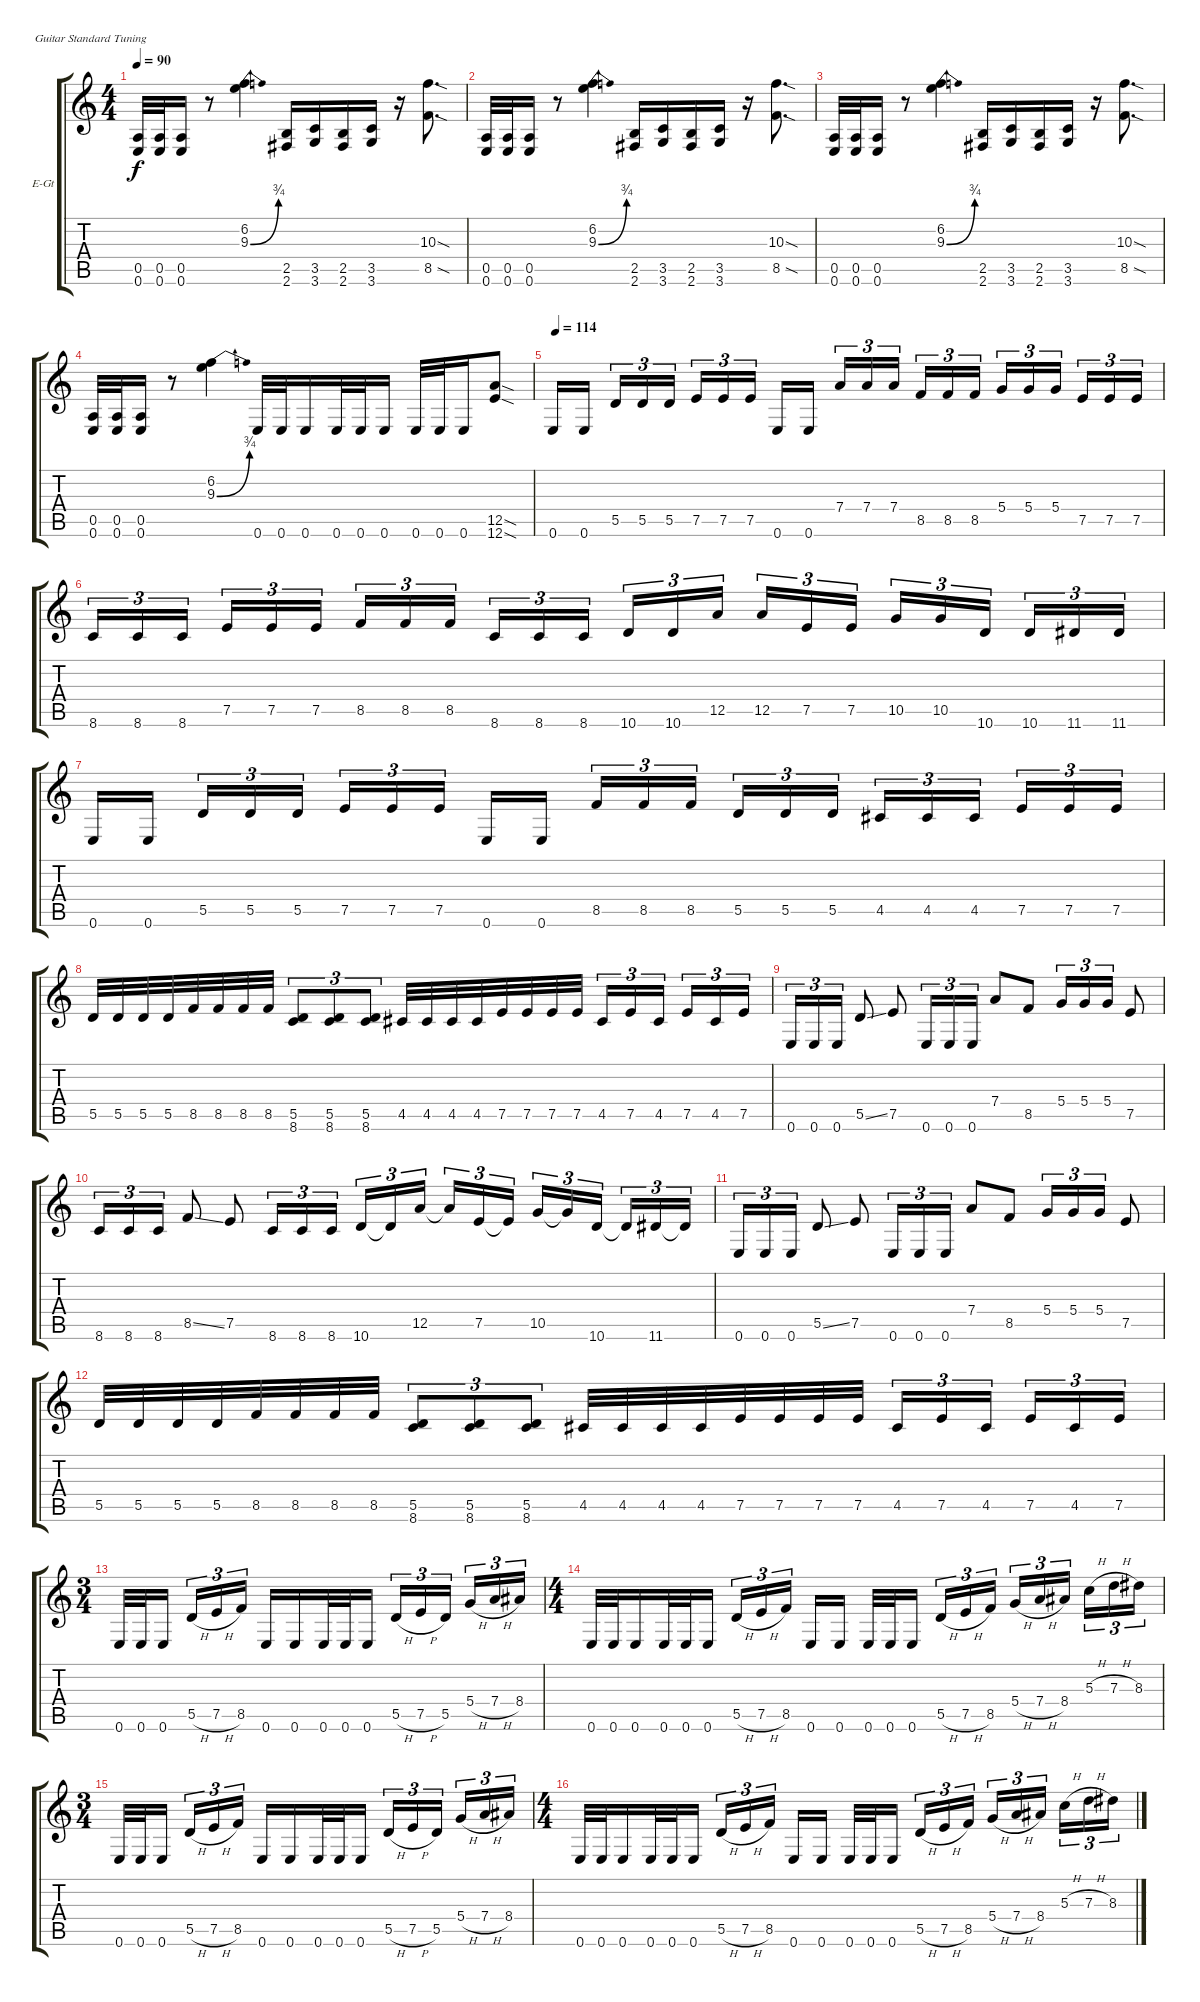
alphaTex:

\defaultSystemsLayout 4
\bracketExtendMode groupsimilarinstruments
\firstSystemTrackNameOrientation horizontal
\otherSystemsTrackNameOrientation horizontal
\track ("Distortion" "E-Gt") {instrument distortionguitar}
\staff {score tabs}
\tuning (E4 B3 G3 D3 A2 E2)
\ts (4 4)
\tempo 90
\clef g2
\ks c
(0.6 0.5).32{dy f} (0.6 0.5).32 (0.6 0.5).16 r.8 (6.2 9.3{be (bend 0 0 20.4 3)}).4 (2.6 2.5).16 (3.6 3.5).16 (2.6 2.5).16 (3.6 3.5).16 r.16 (8.5{sod} 10.3{sod}).8{d} |
(0.6 0.5).32 (0.6 0.5).32 (0.6 0.5).16 r.8 (6.2 9.3{be (bend 0 0 20.4 3)}).4 (2.6 2.5).16 (3.6 3.5).16 (2.6 2.5).16 (3.6 3.5).16 r.16 (8.5{sod} 10.3{sod}).8{d} |
(0.6 0.5).32 (0.6 0.5).32 (0.6 0.5).16 r.8 (6.2 9.3{be (bend 0 0 20.4 3)}).4 (2.6 2.5).16 (3.6 3.5).16 (2.6 2.5).16 (3.6 3.5).16 r.16 (8.5{sod} 10.3{sod}).8{d} |
(0.6 0.5).32 (0.6 0.5).32 (0.6 0.5).16 r.8 (6.2 9.3{be (bend 0 0 20.4 3)}).4 0.6.32 0.6.32 0.6.16 0.6.32 0.6.32 0.6.16 0.6.32 0.6.32 0.6.16 (12.6{sod} 12.5{sod}).8 |
\tempo (114 0.00625)
0.6.16 0.6.16 5.5.16{tu (3 2)} 5.5.16{tu (3 2)} 5.5.16{tu (3 2)} 7.5.16{tu (3 2)} 7.5.16{tu (3 2)} 7.5.16{tu (3 2)} 0.6.16 0.6.16 7.4.16{tu (3 2)} 7.4.16{tu (3 2)} 7.4.16{tu (3 2)} 8.5.16{tu (3 2)} 8.5.16{tu (3 2)} 8.5.16{tu (3 2)} 5.4.16{tu (3 2)} 5.4.16{tu (3 2)} 5.4.16{tu (3 2)} 7.5.16{tu (3 2)} 7.5.16{tu (3 2)} 7.5.16{tu (3 2)} |
8.6.16{tu (3 2)} 8.6.16{tu (3 2)} 8.6.16{tu (3 2)} 7.5.16{tu (3 2)} 7.5.16{tu (3 2)} 7.5.16{tu (3 2)} 8.5.16{tu (3 2)} 8.5.16{tu (3 2)} 8.5.16{tu (3 2)} 8.6.16{tu (3 2)} 8.6.16{tu (3 2)} 8.6.16{tu (3 2)} 10.6.16{tu (3 2)} 10.6.16{tu (3 2)} 12.5.16{tu (3 2)} 12.5.16{tu (3 2)} 7.5.16{tu (3 2)} 7.5.16{tu (3 2)} 10.5.16{tu (3 2)} 10.5.16{tu (3 2)} 10.6.16{tu (3 2)} 10.6.16{tu (3 2)} 11.6.16{tu (3 2)} 11.6.16{tu (3 2)} |
0.6.16 0.6.16 5.5.16{tu (3 2)} 5.5.16{tu (3 2)} 5.5.16{tu (3 2)} 7.5.16{tu (3 2)} 7.5.16{tu (3 2)} 7.5.16{tu (3 2)} 0.6.16 0.6.16 8.5.16{tu (3 2)} 8.5.16{tu (3 2)} 8.5.16{tu (3 2)} 5.5.16{tu (3 2)} 5.5.16{tu (3 2)} 5.5.16{tu (3 2)} 4.5.16{tu (3 2)} 4.5.16{tu (3 2)} 4.5.16{tu (3 2)} 7.5.16{tu (3 2)} 7.5.16{tu (3 2)} 7.5.16{tu (3 2)} |
5.5.32 5.5.32 5.5.32 5.5.32 8.5.32 8.5.32 8.5.32 8.5.32 (5.5 8.6).8{tu (3 2)} (8.6 5.5).8{tu (3 2)} (8.6 5.5).8{tu (3 2)} 4.5.32 4.5.32 4.5.32 4.5.32 7.5.32 7.5.32 7.5.32 7.5.32 4.5.16{tu (3 2)} 7.5.16{tu (3 2)} 4.5.16{tu (3 2)} 7.5.16{tu (3 2)} 4.5.16{tu (3 2)} 7.5.16{tu (3 2)} |
0.6.16{tu (3 2)} 0.6.16{tu (3 2)} 0.6.16{tu (3 2)} 5.5{ss}.8 7.5.8 0.6.16{tu (3 2)} 0.6.16{tu (3 2)} 0.6.16{tu (3 2)} 7.4.8 8.5.8 5.4.16{tu (3 2)} 5.4.16{tu (3 2)} 5.4.16{tu (3 2)} 7.5.8 |
8.6.16{tu (3 2)} 8.6.16{tu (3 2)} 8.6.16{tu (3 2)} 8.5{ss}.8 7.5.8 8.6.16{tu (3 2)} 8.6.16{tu (3 2)} 8.6.16{tu (3 2)} 10.6.16{tu (3 2)} 10.6{t}.16{tu (3 2)} 12.5.16{tu (3 2)} 12.5{t}.16{tu (3 2)} 7.5.16{tu (3 2)} 7.5{t}.16{tu (3 2)} 10.5.16{tu (3 2)} 10.5{t}.16{tu (3 2)} 10.6.16{tu (3 2)} 10.6{t}.16{tu (3 2)} 11.6.16{tu (3 2)} 11.6{t}.16{tu (3 2)} |
0.6.16{tu (3 2)} 0.6.16{tu (3 2)} 0.6.16{tu (3 2)} 5.5{ss}.8 7.5.8 0.6.16{tu (3 2)} 0.6.16{tu (3 2)} 0.6.16{tu (3 2)} 7.4.8 8.5.8 5.4.16{tu (3 2)} 5.4.16{tu (3 2)} 5.4.16{tu (3 2)} 7.5.8 |
5.5.32 5.5.32 5.5.32 5.5.32 8.5.32 8.5.32 8.5.32 8.5.32 (5.5 8.6).8{tu (3 2)} (8.6 5.5).8{tu (3 2)} (8.6 5.5).8{tu (3 2)} 4.5.32 4.5.32 4.5.32 4.5.32 7.5.32 7.5.32 7.5.32 7.5.32 4.5.16{tu (3 2)} 7.5.16{tu (3 2)} 4.5.16{tu (3 2)} 7.5.16{tu (3 2)} 4.5.16{tu (3 2)} 7.5.16{tu (3 2)} |
\ts (3 4)
0.6.32 0.6.32 0.6.16 5.5{h}.16{tu (3 2)} 7.5{h}.16{tu (3 2)} 8.5.16{tu (3 2)} 0.6.16 0.6.16 0.6.32 0.6.32 0.6.16 5.5{h}.16{tu (3 2)} 7.5{h}.16{tu (3 2)} 5.5.16{tu (3 2)} 5.4{h}.16{tu (3 2)} 7.4{h}.16{tu (3 2)} 8.4.16{tu (3 2)} |
\ts (4 4)
0.6.32 0.6.32 0.6.16 0.6.32 0.6.32 0.6.16 5.5{h}.16{tu (3 2)} 7.5{h}.16{tu (3 2)} 8.5.16{tu (3 2)} 0.6.16 0.6.16 0.6.32 0.6.32 0.6.16 5.5{h}.16{tu (3 2)} 7.5{h}.16{tu (3 2)} 8.5.16{tu (3 2)} 5.4{h}.16{tu (3 2)} 7.4{h}.16{tu (3 2)} 8.4.16{tu (3 2)} 5.3{h}.16{tu (3 2)} 7.3{h}.16{tu (3 2)} 8.3.16{tu (3 2)} |
\ts (3 4)
0.6.32 0.6.32 0.6.16 5.5{h}.16{tu (3 2)} 7.5{h}.16{tu (3 2)} 8.5.16{tu (3 2)} 0.6.16 0.6.16 0.6.32 0.6.32 0.6.16 5.5{h}.16{tu (3 2)} 7.5{h}.16{tu (3 2)} 5.5.16{tu (3 2)} 5.4{h}.16{tu (3 2)} 7.4{h}.16{tu (3 2)} 8.4.16{tu (3 2)} |
\ts (4 4)
0.6.32 0.6.32 0.6.16 0.6.32 0.6.32 0.6.16 5.5{h}.16{tu (3 2)} 7.5{h}.16{tu (3 2)} 8.5.16{tu (3 2)} 0.6.16 0.6.16 0.6.32 0.6.32 0.6.16 5.5{h}.16{tu (3 2)} 7.5{h}.16{tu (3 2)} 8.5.16{tu (3 2)} 5.4{h}.16{tu (3 2)} 7.4{h}.16{tu (3 2)} 8.4.16{tu (3 2)} 5.3{h}.16{tu (3 2)} 7.3{h}.16{tu (3 2)} 8.3.16{tu (3 2)}
